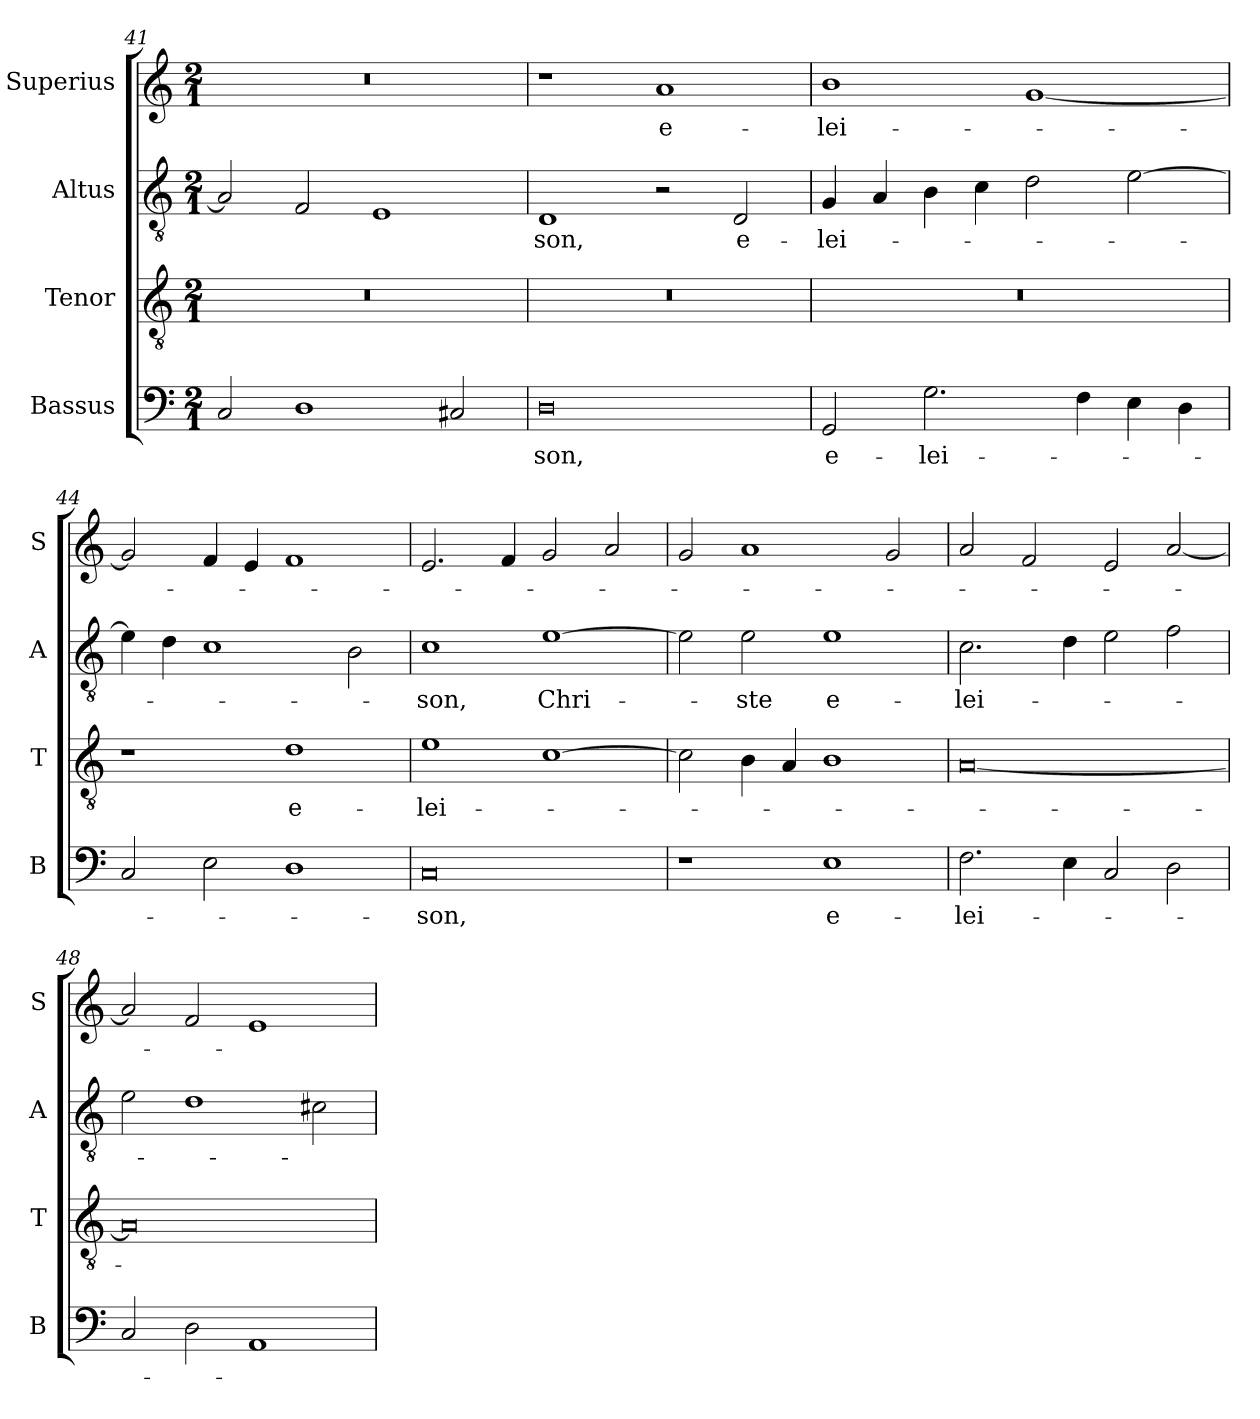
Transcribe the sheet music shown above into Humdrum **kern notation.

**kern	**text	**kern	**text	**kern	**text	**kern	**text
*part4	*part4	*part3	*part3	*part2	*part2	*part1	*part1
*staff4	*staff4	*staff3	*staff3	*staff2	*staff2	*staff1	*staff1
*I"Bassus	*	*I"Tenor	*	*I"Altus	*	*I"Superius	*
*I'B	*	*I'T	*	*I'A	*	*I'S	*
*clefF4	*	*clefGv2	*	*clefGv2	*	*clefG2	*
*k[]	*	*k[]	*	*k[]	*	*k[]	*
*M2/1	*	*M2/1	*	*M2/1	*	*M2/1	*
=41	=41	=41	=41	=41	=41	=41	=41
2C/	.	0r	.	2A/]	.	0r	.
1D	.	.	.	2F/	.	.	.
.	.	.	.	1E	.	.	.
2C#X/	.	.	.	.	.	.	.
=42	=42	=42	=42	=42	=42	=42	=42
0D	-son,	0r	.	1D	-son,	1r	.
.	.	.	.	2r	.	1a	e-
.	.	.	.	2D/	e-	.	.
=43	=43	=43	=43	=43	=43	=43	=43
2GG/	e-	0r	.	4G/	-lei-	1b	-lei-
.	.	.	.	4A/	.	.	.
2.G\	-lei-	.	.	4B\	.	.	.
.	.	.	.	4c\	.	.	.
.	.	.	.	2d\	.	[1g	.
4F\	.	.	.	.	.	.	.
4E\	.	.	.	[2e\	.	.	.
4D\	.	.	.	.	.	.	.
=44	=44	=44	=44	=44	=44	=44	=44
2C/	.	1r	.	4e\]	.	2g/]	.
.	.	.	.	4d\	.	.	.
2E\	.	.	.	1c	.	4f/	.
.	.	.	.	.	.	4e/	.
1D	.	1d	e-	.	.	1f	.
.	.	.	.	2B\	.	.	.
=45	=45	=45	=45	=45	=45	=45	=45
0C	-son,	1e	-lei-	1c	-son,	2.e/	.
.	.	.	.	.	.	4f/	.
.	.	[1c	.	[1e	Chri-	2g/	.
.	.	.	.	.	.	2a/	.
=46	=46	=46	=46	=46	=46	=46	=46
1r	.	2c\]	.	2e\]	.	2g/	.
.	.	4B\	.	2e\	-ste	1a	.
.	.	4A/	.	.	.	.	.
1E	e-	1B	.	1e	e-	.	.
.	.	.	.	.	.	2g/	.
=47	=47	=47	=47	=47	=47	=47	=47
2.F\	-lei-	[0A	.	2.c\	-lei-	2a/	.
.	.	.	.	.	.	2f/	.
4E\	.	.	.	4d\	.	.	.
2C/	.	.	.	2e\	.	2e/	.
2D\	.	.	.	2f\	.	[2a/	.
=48	=48	=48	=48	=48	=48	=48	=48
2C/	.	0A]	.	2e\	.	2a/]	.
2D\	.	.	.	1d	.	2f/	.
1AA	.	.	.	.	.	1e	.
.	.	.	.	2c#X\	.	.	.
=	=	=	=	=	=	=	=
*-	*-	*-	*-	*-	*-	*-	*-
